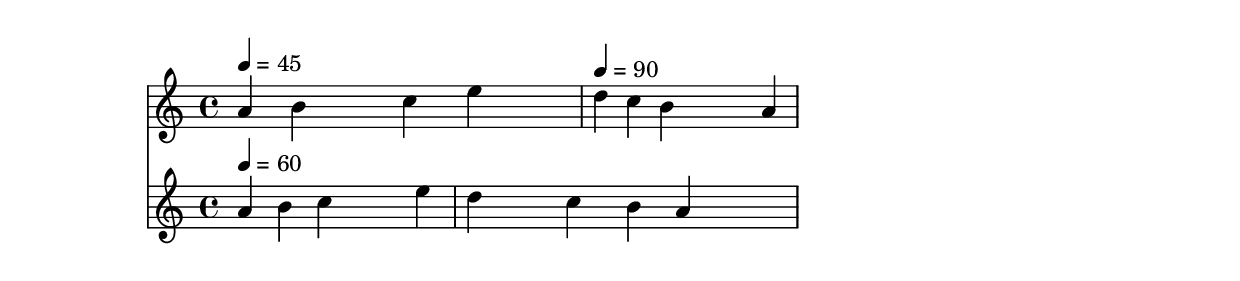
\version "2.24.3"

\score {

<<
  \new Staff {
    \set Staff.measureBarType = ""
    \tempo 4 = 45
    \scaleDurations 100/45 {a'4 b'4 c''4 e''4 \bar "|"}
    \tempo 4 = 90
    \scaleDurations 100/90 { d''4 c''4 b'4 a'4 \bar "|" }
  }
  \new Staff {
    \set Staff.measureBarType = ""
    \tempo 4 = 60
    \scaleDurations 100/60 {
      a'4 b'4 c''4 e''4 \bar "|"
      d''4 c''4 b'4 a'4 \bar "|"
    }
  }
>>

	\layout {
		\enablePolymeter
		\context {
			\Score
			forbidBreakBetweenBarLines = ##f
			\remove Metronome_mark_engraver
		}
		\context {
			\Voice
			\consists Metronome_mark_engraver
			\remove Forbid_line_break_engraver
		}
	}

	\midi {
		\context {
			\Score
			\remove Tempo_performer
			\remove Time_signature_performer
		}
	}
}
